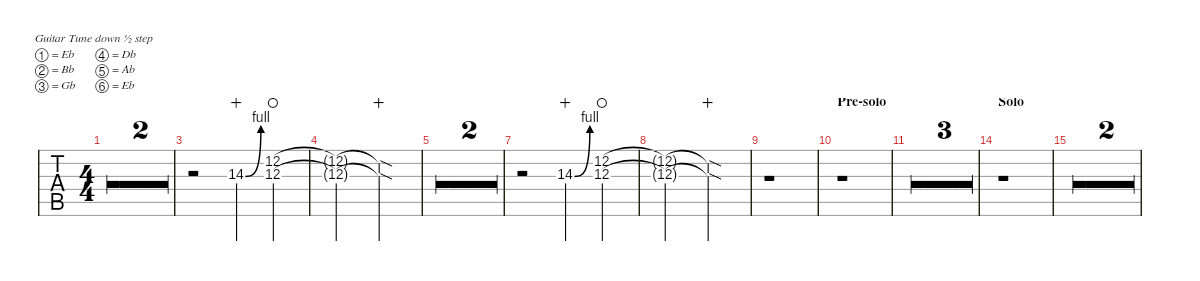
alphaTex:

\defaultSystemsLayout 4
\hideDynamics
\bracketExtendMode nobrackets
\otherSystemsTrackNameOrientation horizontal
\track ("Lead Guitar 2" " ") {multiBarRest instrument distortionguitar}
\staff {tabs}
\tuning (Eb4 Bb3 Gb3 Db3 Ab2 Eb2)
\ts (4 4)
\tempo 208
\clef g2
\ks c
r.1{dy mf} |
r.1 |
r.2{instrument distortionguitar} 14.3{be (bend 0 0 15 4) acc #}.4{wahc} (12.3{acc #} 12.2{acc #}).4{waho} |
(12.2{t acc #} 12.3{t acc #}).2 (12.3{sod t acc #} 12.2{sod t acc #}).2{wahc} |
r.1 |
r.1 |
r.2 14.3{be (bend 0 0 15 4) acc #}.4{wahc} (12.3{acc #} 12.2{acc #}).4{waho} |
(12.2{t acc #} 12.3{t acc #}).2 (12.3{sod t acc #} 12.2{sod t acc #}).2{wahc} |
r.1 |
\section ("" "Pre-solo")
r.1 |
r.1 |
r.1 |
r.1 |
\section ("" "Solo")
r.1 |
r.1 |
r.1
